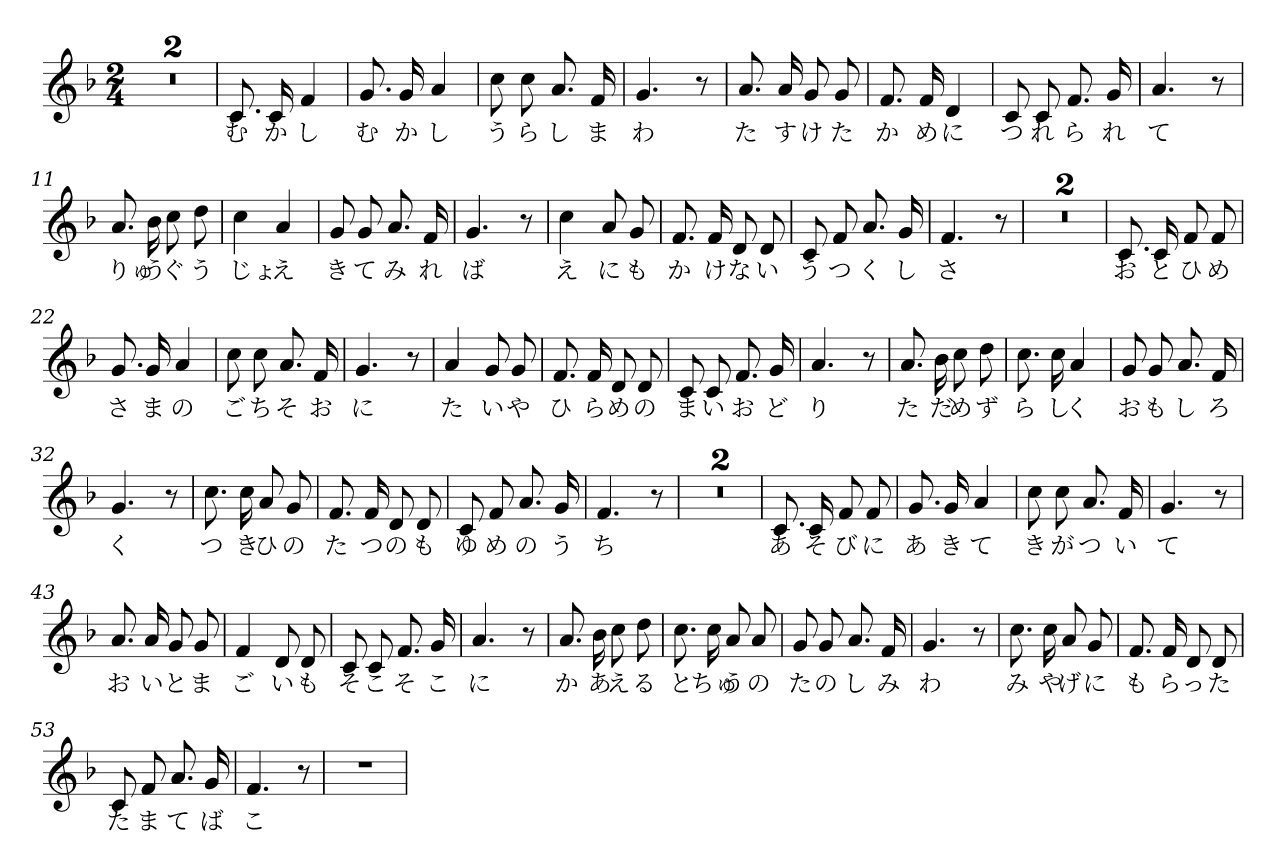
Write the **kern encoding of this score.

**kern	**text
*part1	*part1
*staff1	*staff1
*k[b-]	*
*F:	*
*M2/4	*
*MM100	*
=1	=1
2r	.
=2	=2
2r	.
=3	=3
8.c	む
16c	か
4f	し
=4	=4
8.g	む
16g	か
4a	し
=5	=5
8cc	う
8cc	ら
8.a	し
16f	ま
=6	=6
4.g	わ
8r	.
=7	=7
8.a	た
16a	す
8g	け
8g	た
=8	=8
8.f	か
16f	め
4d	に
=9	=9
8c	つ
8c	れ
8.f	ら
16g	れ
=10	=10
4.a	て
8r	.
=11	=11
8.a	りゅ
16b-	う
8cc	ぐ
8dd	う
=12	=12
4cc	じょ
4a	え
=13	=13
8g	き
8g	て
8.a	み
16f	れ
=14	=14
4.g	ば
8r	.
=15	=15
4cc	え
8a	に
8g	も
=16	=16
8.f	か
16f	け
8d	な
8d	い
=17	=17
8c	う
8f	つ
8.a	く
16g	し
=18	=18
4.f	さ
8r	.
=19	=19
2r	.
=20	=20
2r	.
=21	=21
8.c	お
16c	と
8f	ひ
8f	め
=22	=22
8.g	さ
16g	ま
4a	の
=23	=23
8cc	ご
8cc	ち
8.a	そ
16f	お
=24	=24
4.g	に
8r	.
=25	=25
4a	た
8g	い
8g	や
=26	=26
8.f	ひ
16f	ら
8d	め
8d	の
=27	=27
8c	ま
8c	い
8.f	お
16g	ど
=28	=28
4.a	り
8r	.
=29	=29
8.a	た
16b-	だ
8cc	め
8dd	ず
=30	=30
8.cc	ら
16cc	し
4a	く
=31	=31
8g	お
8g	も
8.a	し
16f	ろ
=32	=32
4.g	く
8r	.
=33	=33
8.cc	つ
16cc	き
8a	ひ
8g	の
=34	=34
8.f	た
16f	つ
8d	の
8d	も
=35	=35
8c	ゆ
8f	め
8.a	の
16g	う
=36	=36
4.f	ち
8r	.
=37	=37
2r	.
=38	=38
2r	.
=39	=39
8.c	あ
16c	そ
8f	び
8f	に
=40	=40
8.g	あ
16g	き
4a	て
=41	=41
8cc	き
8cc	が
8.a	つ
16f	い
=42	=42
4.g	て
8r	.
=43	=43
8.a	お
16a	い
8g	と
8g	ま
=44	=44
4f	ご
8d	い
8d	も
=45	=45
8c	そ
8c	こ
8.f	そ
16g	こ
=46	=46
4.a	に
8r	.
=47	=47
8.a	か
16b-	あ
8cc	え
8dd	る
=48	=48
8.cc	と
16cc	ちゅ
8a	う
8a	の
=49	=49
8g	た
8g	の
8.a	し
16f	み
=50	=50
4.g	わ
8r	.
=51	=51
8.cc	み
16cc	や
8a	げ
8g	に
=52	=52
8.f	も
16f	ら
8d	っ
8d	た
=53	=53
8c	た
8f	ま
8.a	て
16g	ば
=54	=54
4.f	こ
8r	.
=55	=55
2r	.
=	=
*-	*-
